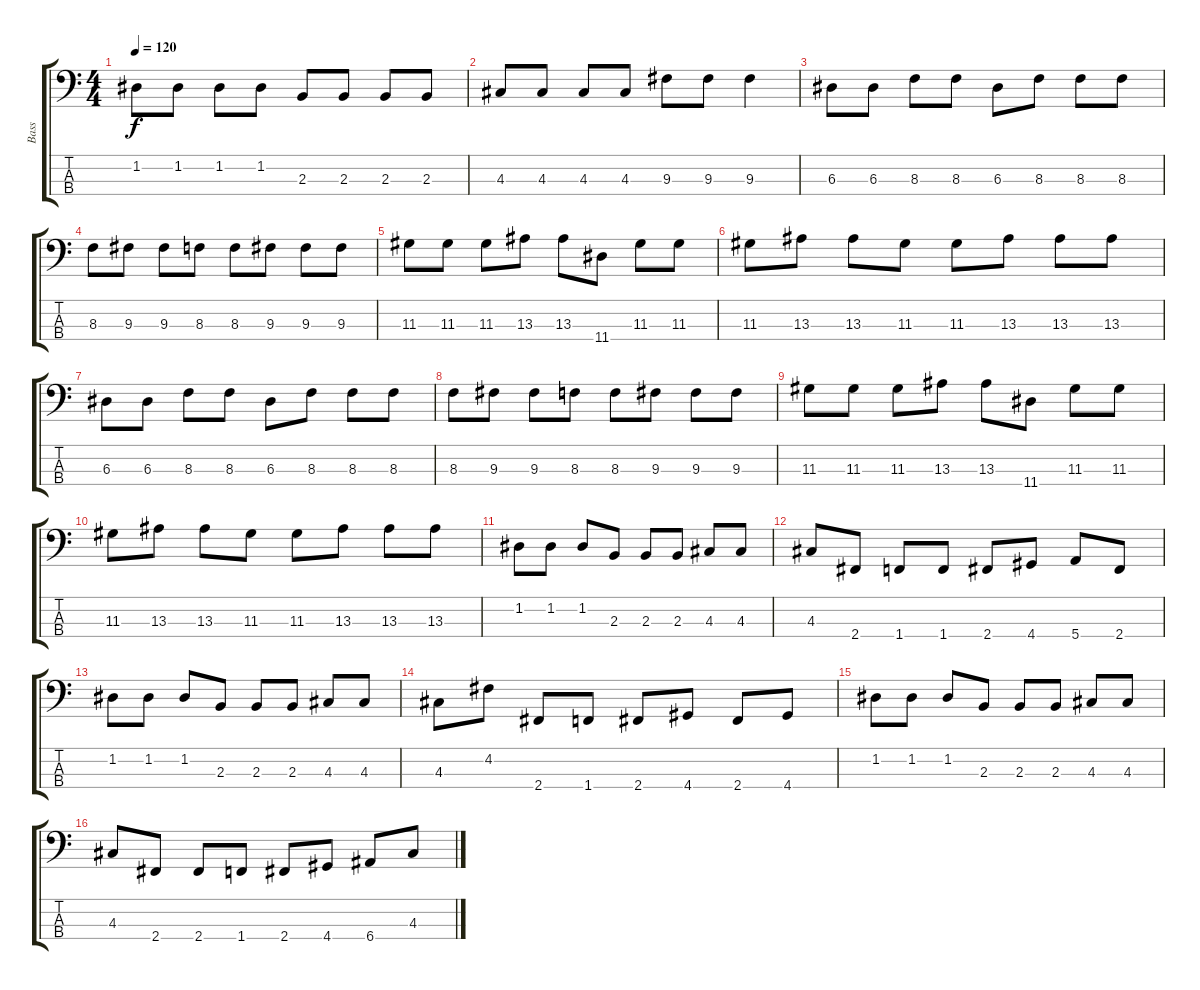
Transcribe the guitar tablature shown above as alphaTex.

\track ("Bass" "Bass") {instrument electricbasspick}
\staff {score tabs}
\tuning (G2 D2 A1 E1) {hide}
\ts (4 4)
\tempo 120
\clef f4
\ks c
1.2.8{dy f} 1.2.8 1.2.8 1.2.8 2.3.8 2.3.8 2.3.8 2.3.8 |
4.3.8 4.3.8 4.3.8 4.3.8 9.3.8 9.3.8 9.3.4 |
6.3.8 6.3.8 8.3.8 8.3.8 6.3.8 8.3.8 8.3.8 8.3.8 |
8.3.8 9.3.8 9.3.8 8.3.8 8.3.8 9.3.8 9.3.8 9.3.8 |
11.3.8 11.3.8 11.3.8 13.3.8 13.3.8 11.4.8 11.3.8 11.3.8 |
11.3.8 13.3.8 13.3.8 11.3.8 11.3.8 13.3.8 13.3.8 13.3.8 |
6.3.8 6.3.8 8.3.8 8.3.8 6.3.8 8.3.8 8.3.8 8.3.8 |
8.3.8 9.3.8 9.3.8 8.3.8 8.3.8 9.3.8 9.3.8 9.3.8 |
11.3.8 11.3.8 11.3.8 13.3.8 13.3.8 11.4.8 11.3.8 11.3.8 |
11.3.8 13.3.8 13.3.8 11.3.8 11.3.8 13.3.8 13.3.8 13.3.8 |
1.2.8 1.2.8 1.2.8 2.3.8 2.3.8 2.3.8 4.3.8 4.3.8 |
4.3.8 2.4.8 1.4.8 1.4.8 2.4.8 4.4.8 5.4.8 2.4.8 |
1.2.8 1.2.8 1.2.8 2.3.8 2.3.8 2.3.8 4.3.8 4.3.8 |
4.3.8 4.2.8 2.4.8 1.4.8 2.4.8 4.4.8 2.4.8 4.4.8 |
1.2.8 1.2.8 1.2.8 2.3.8 2.3.8 2.3.8 4.3.8 4.3.8 |
4.3.8 2.4.8 2.4.8 1.4.8 2.4.8 4.4.8 6.4.8 4.3.8
